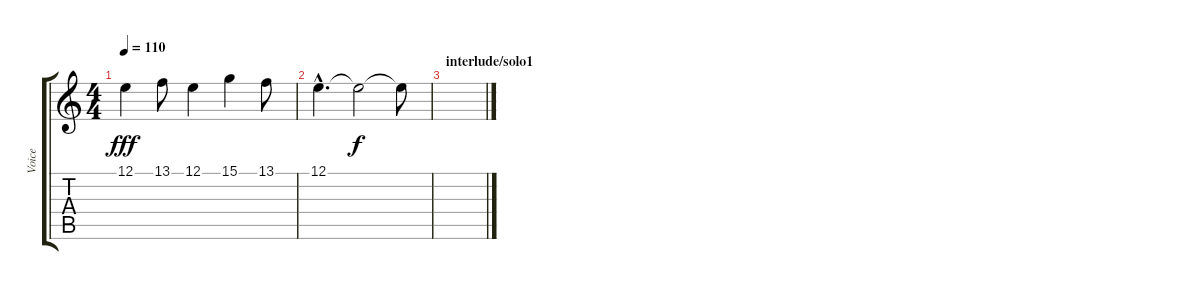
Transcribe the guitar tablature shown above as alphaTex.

\track ("Voice" "Voice") {instrument choiraahs}
\staff {score tabs}
\tuning (E4 B3 G3 D3 A2 E2) {hide}
\ts (4 4)
\tempo 110
\clef g2
\ks c
12.1.4{dy fff} 13.1.8 12.1.4 15.1.4 13.1.8 |
12.1{hac}.4{d} 12.1{t}.2{dy f} 12.1{t}.8 |
\section ("" "interlude/solo1")
